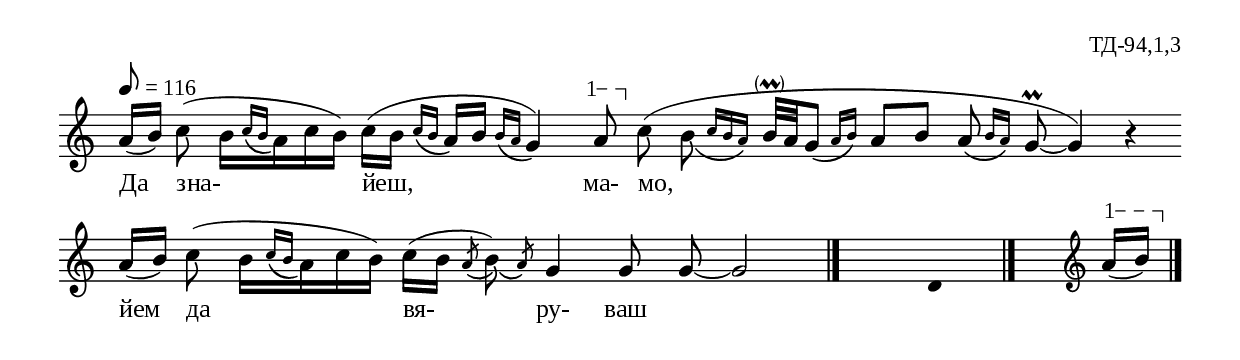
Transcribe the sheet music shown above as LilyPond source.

%{
td_094_1_03
%}

\include "td-preamble.ly"

\score {
\relative c'' {
\tempo 8 = 116
%\time 2/4
\cadenzaOn
\phrasingSlurDown
a16[( b]) c8( b16[ \grace { c[\( b] } a\) c b])
c16[( b] \grace { c[\( b] } a[\) b] \grace { b16[\( a] } g4\))
\varA
s8 \startTextSpan a8\stopTextSpan 
\parS
c\noBeam( \afterGrace b\( { c16[ b a]\) } b32-\parenthesize\prall[ a 
\afterGrace g8]\( { a16[ b]\) }
a8[ b] \afterGrace a\( { b16[ a]\) } g8\prall\noBeam~ g4) r
\bar ""
a16[( b])  c8( b16[ \grace { c[\( b] } a\) c b]) c16[( b] 
\grace { \stdB a8\( \stdE } \afterGrace b)\)\( { \stdB a\) \stdE } g4 g8 g\noBeam~ g2  
 \bar "|." 
s4 \fixB d \fixC
 \bar "|."  
 s16 \clef treble 
\varA
a'16\startTextSpan[( b\stopTextSpan])
 \bar "|."   
}
\addlyrics { Да зна- йеш, ма- мо, йем да вя- ру- ваш }
%
\layout {
   \context { 
	    \Staff \remove "Time_signature_engraver" } 
  indent = #0
  line-width = 190\mm
  ragged-right=##f
}
%
\midi { 
	\context {
		\Score tempoWholesPerMinute = #(ly:make-moment 116 8)
		}
	}
}
%
\header{
  opus = "ТД-94,1,3"
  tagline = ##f
}


